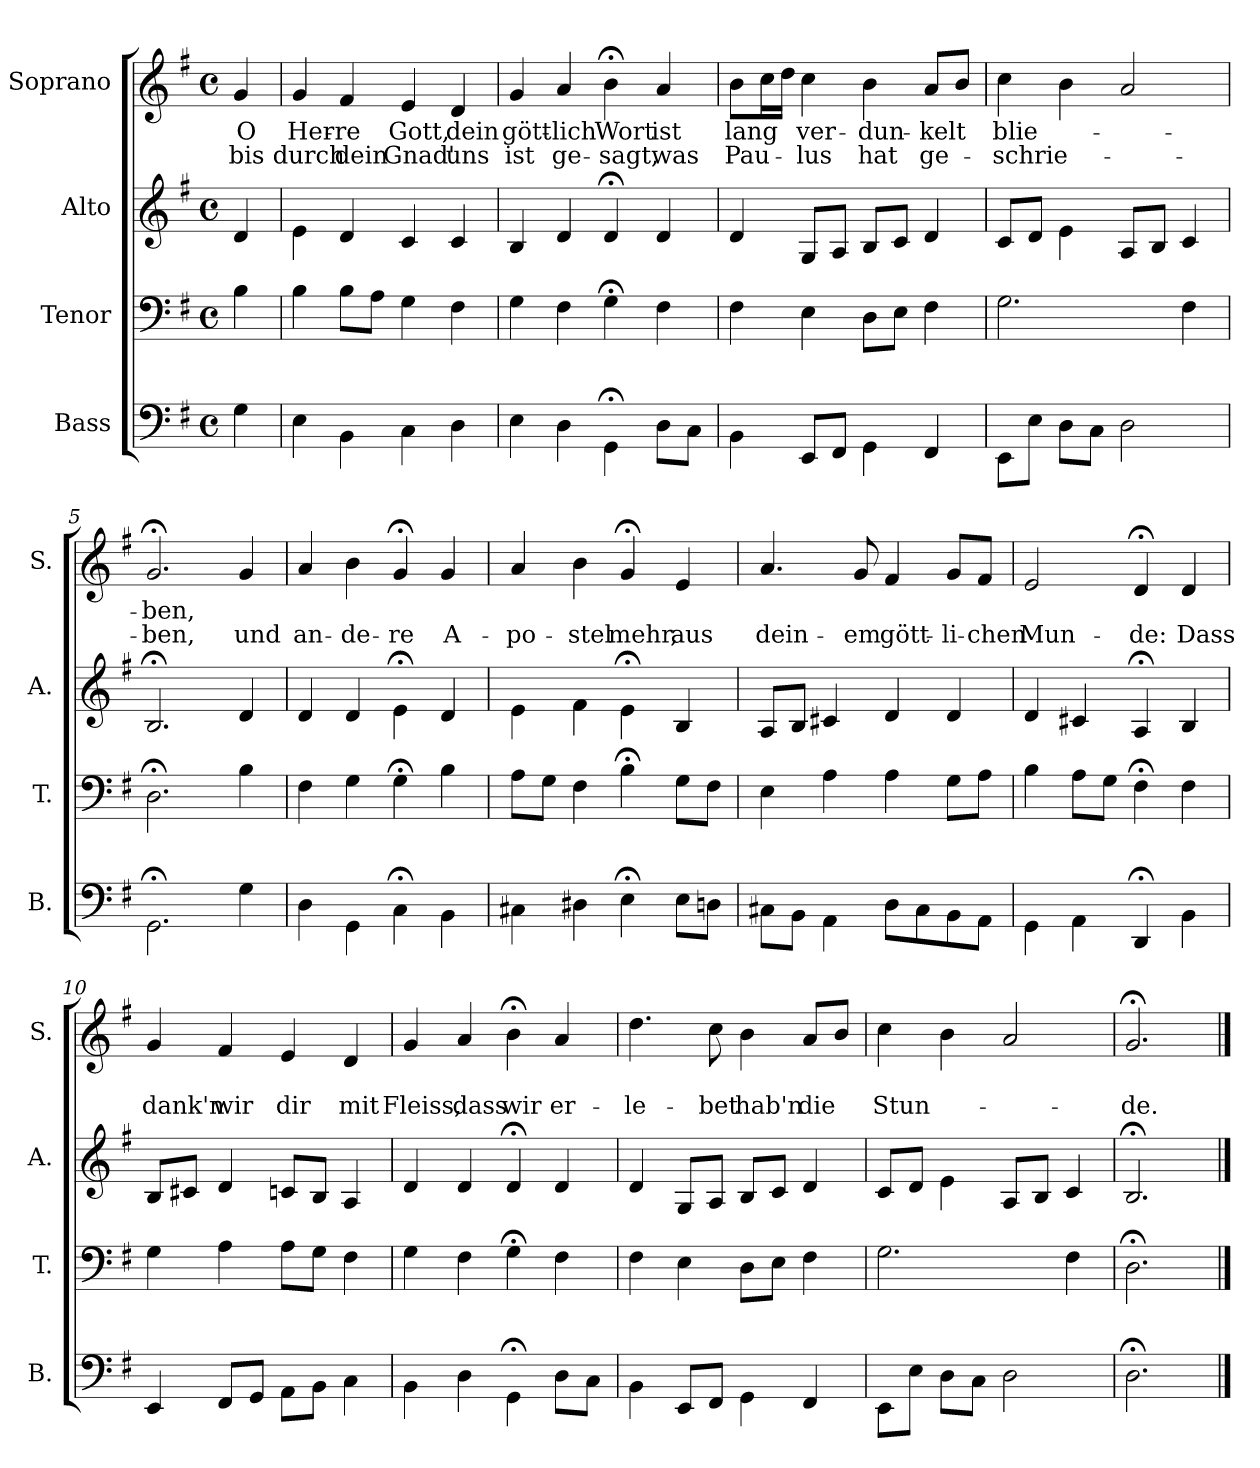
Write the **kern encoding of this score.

**kern	**kern	**kern	**kern	**text	**text
*part4	*part3	*part2	*part1	*part1	*part1
*staff4	*staff3	*staff2	*staff1	*staff1	*staff1
*I"Bass	*I"Tenor	*I"Alto	*I"Soprano	*	*
*I'B.	*I'T.	*I'A.	*I'S.	*	*
*clefF4	*clefF4	*clefG2	*clefG2	*	*
*k[f#]	*k[f#]	*k[f#]	*k[f#]	*	*
*G:	*G:	*G:	*G:	*	*
*M4/4	*M4/4	*M4/4	*M4/4	*	*
*met(c)	*met(c)	*met(c)	*met(c)	*	*
=	=	=	=	=	=
!	!	!	!	!LO:LY:b	!LO:LY:b
4G\	4B\	4d/	4g/	O	bis
=1	=1	=1	=1	=1	=1
!	!	!	!	!LO:LY:b	!LO:LY:b
4E\	4B\	4e\	4g/	Her-	durch
!	!	!	!	!LO:LY:b	!LO:LY:b
4BB\	8B\L	4d/	4f#/	-re	dein
.	8A\J	.	.	.	.
!	!	!	!	!LO:LY:b	!LO:LY:b
4C\	4G\	4c/	4e/	Gott,	Gnad'
!	!	!	!	!LO:LY:b	!LO:LY:b
4D\	4F#\	4c/	4d/	dein	uns
=2	=2	=2	=2	=2	=2
!	!	!	!	!LO:LY:b	!LO:LY:b
4E\	4G\	4B/	4g/	gött-	ist
!	!	!	!	!LO:LY:b	!LO:LY:b
4D\	4F#\	4d/	4a/	-lich	ge-
!	!	!	!	!LO:LY:b	!LO:LY:b
4GG;<\	4G;<\	4d;</	4b;<\	Wort	-sagt,
!	!	!	!	!LO:LY:b	!LO:LY:b
8D\L	4F#\	4d/	4a/	ist	was
8C\J	.	.	.	.	.
=3	=3	=3	=3	=3	=3
!	!	!	!	!LO:LY:b	!LO:LY:b
4BB\	4F#\	4d/	8b\L	lang	Pau-
.	.	.	16cc\L	.	.
.	.	.	16dd\JJ	.	.
!	!	!	!	!LO:LY:b	!LO:LY:b
8EE/L	4E\	8G/L	4cc\	ver-	-lus
8FF#/J	.	8A/J	.	.	.
!	!	!	!	!LO:LY:b	!LO:LY:b
4GG\	8D\L	8B/L	4b\	-dun-	hat
.	8E\J	8c/J	.	.	.
!	!	!	!	!LO:LY:b	!LO:LY:b
4FF#/	4F#\	4d/	8a/L	-kelt	ge-
.	.	.	8b/J	.	.
=4	=4	=4	=4	=4	=4
!	!	!	!	!LO:LY:b	!LO:LY:b
8EE\L	2.G\	8c/L	4cc\	blie-	-schrie-
8E\J	.	8d/J	.	.	.
8D\L	.	4e\	4b\	.	.
8C\J	.	.	.	.	.
2D\	.	8A/L	2a/	.	.
.	.	8B/J	.	.	.
.	4F#\	4c/	.	.	.
=5	=5	=5	=5	=5	=5
!	!	!	!	!LO:LY:b	!LO:LY:b
2.GG;<\	2.D;<\	2.B;</	2.g;</	-ben,	-ben,
!	!	!	!	!	!LO:LY:b
4G\	4B\	4d/	4g/	.	und
=6	=6	=6	=6	=6	=6
!	!	!	!	!	!LO:LY:b
4D\	4F#\	4d/	4a/	.	an-
!	!	!	!	!	!LO:LY:b
4GG\	4G\	4d/	4b\	.	-de-
!	!	!	!	!	!LO:LY:b
4C;<\	4G;<\	4e;<\	4g;</	.	-re
!	!	!	!	!	!LO:LY:b
4BB\	4B\	4d/	4g/	.	A-
=7	=7	=7	=7	=7	=7
!	!	!	!	!	!LO:LY:b
4C#X\	8A\L	4e\	4a/	.	-po-
.	8G\J	.	.	.	.
!	!	!	!	!	!LO:LY:b
4D#X\	4F#\	4f#\	4b\	.	-stel
!	!	!	!	!	!LO:LY:b
4E;<\	4B;<\	4e;<\	4g;</	.	mehr,
!	!	!	!	!	!LO:LY:b
8E\L	8G\L	4B/	4e/	.	aus
8Dn\J	8F#\J	.	.	.	.
=8	=8	=8	=8	=8	=8
!	!	!	!	!	!LO:LY:b
8C#X\L	4E\	8A/L	4.a/	.	dein-
8BB\J	.	8B/J	.	.	.
4AA\	4A\	4c#X/	.	.	.
!	!	!	!	!	!LO:LY:b
.	.	.	8g/	.	-em
!	!	!	!	!	!LO:LY:b
8D\L	4A\	4d/	4f#/	.	gött-
8C#\	.	.	.	.	.
!	!	!	!	!	!LO:LY:b
8BB\	8G\L	4d/	8g/L	.	-li-
!	!	!	!	!	!LO:LY:b
8AA\J	8A\J	.	8f#/J	.	-chen
=9	=9	=9	=9	=9	=9
!	!	!	!	!	!LO:LY:b
4GG\	4B\	4d/	2e/	.	Mun-
4AA\	8A\L	4c#X/	.	.	.
.	8G\J	.	.	.	.
!	!	!	!	!	!LO:LY:b
4DD;</	4F#;<\	4A;</	4d;</	.	-de:
!	!	!	!	!	!LO:LY:b
4BB\	4F#\	4B/	4d/	.	Dass
=10	=10	=10	=10	=10	=10
!	!	!	!	!	!LO:LY:b
4EE/	4G\	8B/L	4g/	.	dank'n
.	.	8c#X/J	.	.	.
!	!	!	!	!	!LO:LY:b
8FF#/L	4A\	4d/	4f#/	.	wir
8GG/J	.	.	.	.	.
!	!	!	!	!	!LO:LY:b
8AA\L	8A\L	8cn/L	4e/	.	dir
8BB\J	8G\J	8B/J	.	.	.
!	!	!	!	!	!LO:LY:b
4C\	4F#\	4A/	4d/	.	mit
=11	=11	=11	=11	=11	=11
!	!	!	!	!	!LO:LY:b
4BB\	4G\	4d/	4g/	.	Fleiss,
!	!	!	!	!	!LO:LY:b
4D\	4F#\	4d/	4a/	.	dass
!	!	!	!	!	!LO:LY:b
4GG;<\	4G;<\	4d;</	4b;<\	.	wir
!	!	!	!	!	!LO:LY:b
8D\L	4F#\	4d/	4a/	.	er-
8C\J	.	.	.	.	.
=12	=12	=12	=12	=12	=12
!	!	!	!	!	!LO:LY:b
4BB\	4F#\	4d/	4.dd\	.	-le-
8EE/L	4E\	8G/L	.	.	.
!	!	!	!	!	!LO:LY:b
8FF#/J	.	8A/J	8cc\	.	bet
!	!	!	!	!	!LO:LY:b
4GG\	8D\L	8B/L	4b\	.	hab'n
.	8E\J	8c/J	.	.	.
!	!	!	!	!	!LO:LY:b
4FF#/	4F#\	4d/	8a/L	.	die
.	.	.	8b/J	.	.
=13	=13	=13	=13	=13	=13
!	!	!	!	!	!LO:LY:b
8EE\L	2.G\	8c/L	4cc\	.	Stun-
8E\J	.	8d/J	.	.	.
8D\L	.	4e\	4b\	.	.
8C\J	.	.	.	.	.
2D\	.	8A/L	2a/	.	.
.	.	8B/J	.	.	.
.	4F#\	4c/	.	.	.
=14	=14	=14	=14	=14	=14
!	!	!	!	!	!LO:LY:b
2.D;<\	2.D;<\	2.B;</	2.g;</	.	-de.
==	==	==	==	==	==
*-	*-	*-	*-	*-	*-
